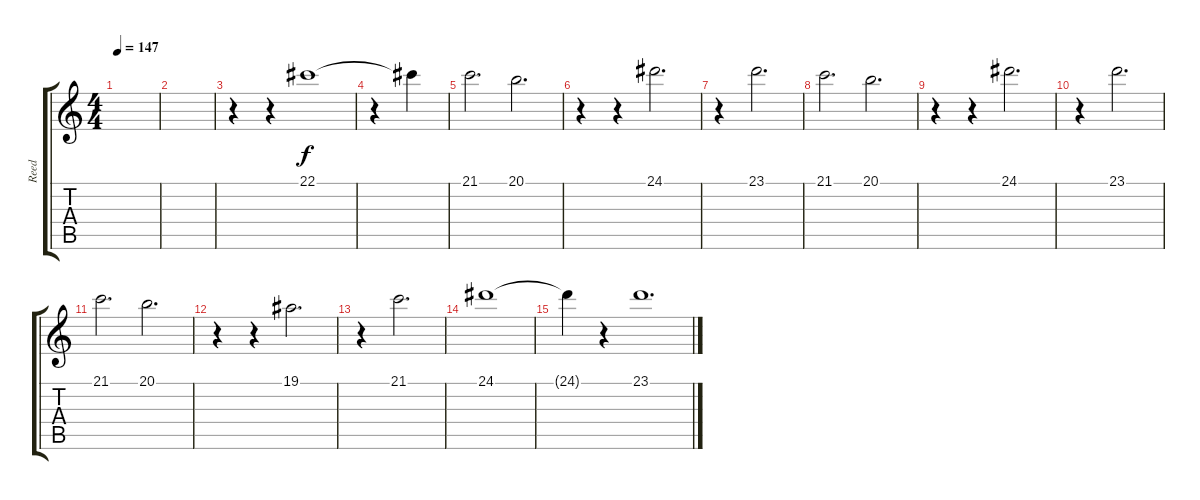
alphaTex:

\track ("Reed" "Reed") {instrument synthstrings2}
\staff {score tabs}
\tuning (Eb4 Bb3 Gb3 Db3 Ab2 Eb2) {hide}
\ts (4 4)
\tempo 147
\clef g2
\ks c
|
|
r.4 r.4 22.1.1 |
r.4 22.1{t}.4 |
21.1.2{d} 20.1.2{d} |
r.4 r.4 24.1.2{d} |
r.4 23.1.2{d} |
21.1.2{d} 20.1.2{d} |
r.4 r.4 24.1.2{d} |
r.4 23.1.2{d} |
21.1.2{d} 20.1.2{d} |
r.4 r.4 19.1.2{d} |
r.4 21.1.2{d} |
24.1.1 |
24.1{t}.4 r.4 23.1.1{d}
